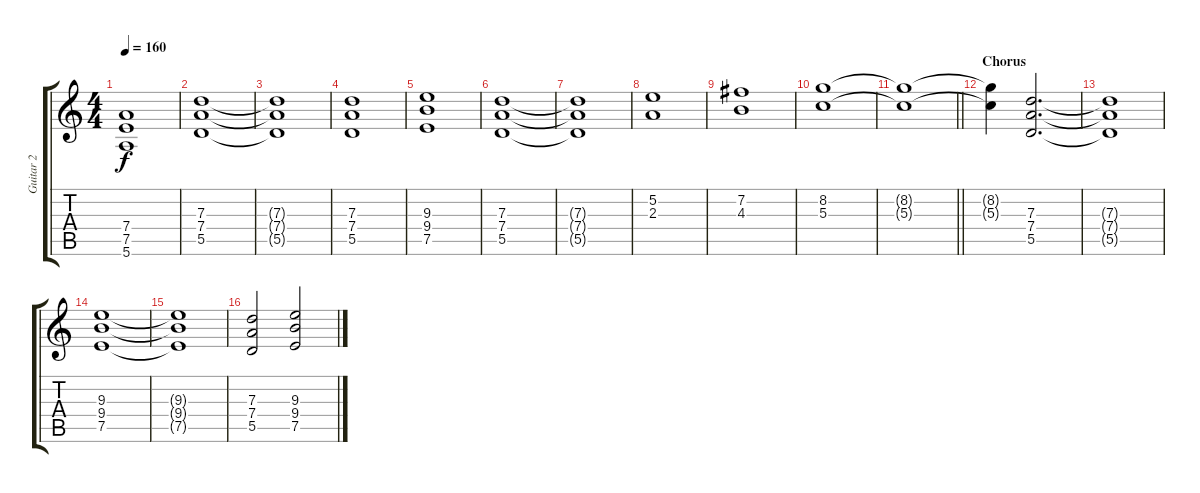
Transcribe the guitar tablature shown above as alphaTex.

\track ("Guitar 2" "Guitar 2") {instrument distortionguitar}
\staff {score tabs}
\tuning (E4 B3 G3 D3 A2 E2) {hide}
\ts (4 4)
\tempo 160
\clef g2
\ks c
(7.4 7.5 5.6).1{dy f} |
(7.3 7.4 5.5).1 |
(7.3{t} 7.4{t} 5.5{t}).1 |
(7.3 7.4 5.5).1 |
(9.3 9.4 7.5).1 |
(7.3 7.4 5.5).1 |
(7.3{t} 7.4{t} 5.5{t}).1 |
(5.2 2.3).1 |
(7.2 4.3).1 |
(8.2 5.3).1 |
\barLineRight lightlight
(8.2{t} 5.3{t}).1 |
\section ("" "Chorus")
(8.2{t} 5.3{t}).4 (7.3 7.4 5.5).2{d} |
(7.3{t} 7.4{t} 5.5{t}).1 |
(9.3 9.4 7.5).1 |
(9.3{t} 9.4{t} 7.5{t}).1 |
(7.3 7.4 5.5).2 (9.3 9.4 7.5).2
